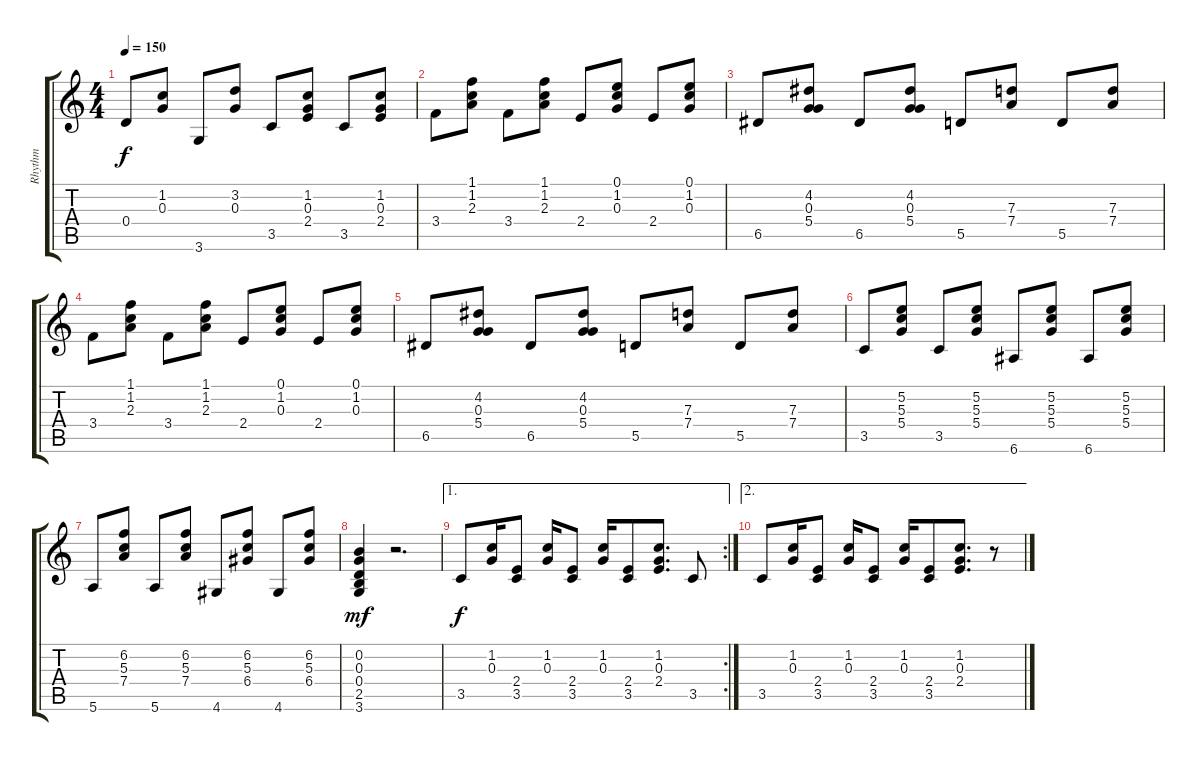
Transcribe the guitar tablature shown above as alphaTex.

\track ("Rhythm" "Rhythm") {instrument acousticguitarsteel}
\staff {score tabs}
\tuning (E4 B3 G3 D3 A2 E2) {hide}
\ts (4 4)
\tempo 150
\clef g2
\ks c
0.4.8{dy f} (1.2 0.3).8 3.6.8 (3.2 0.3).8 3.5.8 (1.2 0.3 2.4).8 3.5.8 (1.2 0.3 2.4).8 |
3.4.8 (1.1 1.2 2.3).8 3.4.8 (1.1 1.2 2.3).8 2.4.8 (0.1 1.2 0.3).8 2.4.8 (0.1 1.2 0.3).8 |
6.5.8 (4.2 0.3 5.4).8 6.5.8 (4.2 0.3 5.4).8 5.5.8 (7.3 7.4).8 5.5.8 (7.3 7.4).8 |
3.4.8 (1.1 1.2 2.3).8 3.4.8 (1.1 1.2 2.3).8 2.4.8 (0.1 1.2 0.3).8 2.4.8 (0.1 1.2 0.3).8 |
6.5.8 (4.2 0.3 5.4).8 6.5.8 (4.2 0.3 5.4).8 5.5.8 (7.3 7.4).8 5.5.8 (7.3 7.4).8 |
3.5.8 (5.2 5.3 5.4).8 3.5.8 (5.2 5.3 5.4).8 6.6.8 (5.2 5.3 5.4).8 6.6.8 (5.2 5.3 5.4).8 |
5.6.8 (6.2 5.3 7.4).8 5.6.8 (6.2 5.3 7.4).8 4.6.8 (6.2 5.3 6.4).8 4.6.8 (6.2 5.3 6.4).8 |
(0.2 0.3 0.4 2.5 3.6).4{dy mf} r.2{d} |
\ae 1
\rc 2
3.5.8{dy f} (1.2 0.3).16 (2.4 3.5).8 (1.2 0.3).16 (2.4 3.5).8 (1.2 0.3).16 (2.4 3.5).8 (1.2 0.3 2.4).8{d} 3.5.8 |
\ae 2
3.5.8 (1.2 0.3).16 (2.4 3.5).8 (1.2 0.3).16 (2.4 3.5).8 (1.2 0.3).16 (2.4 3.5).8 (1.2 0.3 2.4).8{d} r.8
